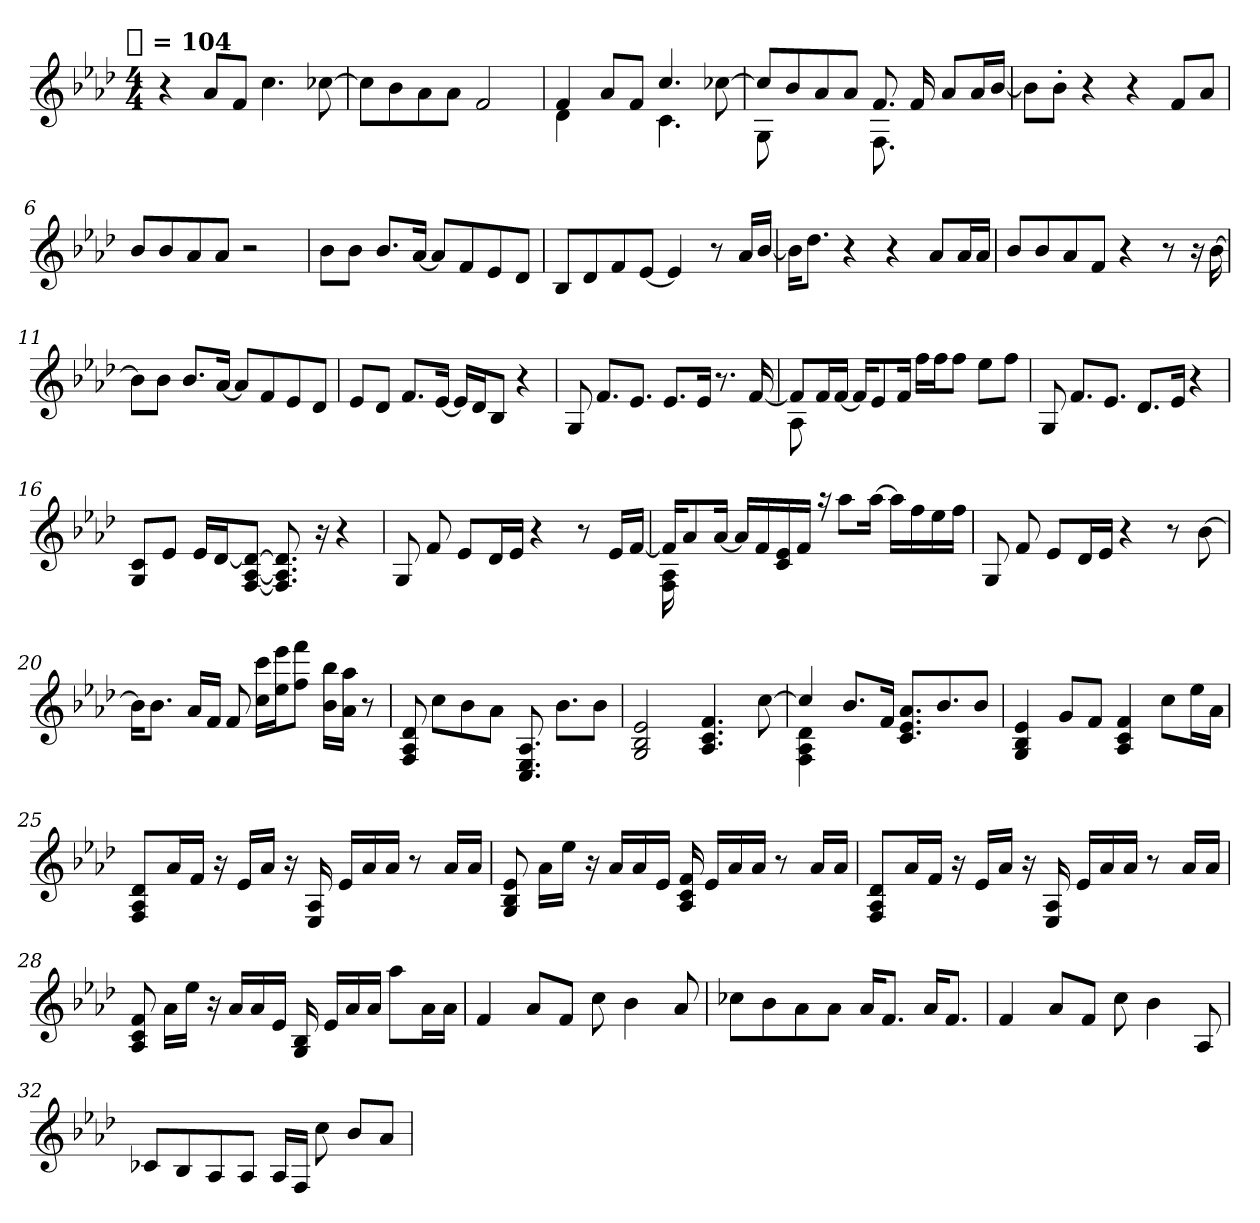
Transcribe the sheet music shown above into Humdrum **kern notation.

**kern
*part1
*staff1
*clefG2
*k[b-e-a-d-]
*A-:
!!LO:TX:omd:t=[quarter] = 104
*M4/4
*MM104
=1
4r
8a-L
8fJ
4.cc
[8cc-X
=2
8cc-L]
8b-
8a-
8a-J
2f
=3
*^
4f	4d-
8a-L	4ryy
8fJ	.
4.cc	4.c
[8cc-X	8ryy
=4	=4
8cc-L]	8G
8b-	4.ryy
8a-	.
8a-J	.
8.f	8.F
16f	4ryy
8a-L	.
16a-L	.
[16b-JJ	16ryy
*v	*v
=5
8b-L]
8b-'J
4r
4r
8fL
8a-J
=6
8b-L
8b-
8a-
8a-J
2r
=7
8b-L
8b-J
8.b-L
[16a-Jk
8a-L]
8f
8e-
8d-J
=8
8B-L
8d-
8f
[8e-J
4e-]
8r
16a-LL
[16b-JJ
=9
16b-KL]
8.dd-J
4r
4r
8a-L
16a-L
16a-JJ
=10
8b-L
8b-
8a-
8fJ
4r
8r
16r
[16b-
=11
8b-L]
8b-J
8.b-L
[16a-Jk
8a-L]
8f
8e-
8d-J
=12
8e-L
8d-J
8.fL
[16e-Jk
16e-LL]
16d-J
8B-J
4r
=13
8G
8.fL
8.e-J
8.e-L
16e-Jk
8.r
[16f
=14
*^
8fL]	8A-
16fL	2..ryy
[16fJJ	.
16fKL]	.
8e-	.
16fJk	.
16ffLL	.
16ffJ	.
8ffJ	.
8ee-L	.
8ffJ	.
*v	*v
=15
8G
8.fL
8.e-J
8.d-L
16e-Jk
4r
=16
8G 8cL
8e-J
16e-LL
[16d-J
[8F [8A- 8d-_J
8.F] 8.A-] 8.d-]
16r
4r
=17
8G
8f
8e-L
16d-L
16e-JJ
4r
8r
16e-LL
[16fJJ
=18
*^
16fKL]	16F 16A-
8a-	2...ryy
[16a-Jk	.
16a-LL]	.
16f	.
16c 16e-	.
16fJJ	.
16raa	.
8aa-L	.
[16aa-Jk	.
16aa-LL]	.
16ff	.
16ee-	.
16ffJJ	.
*v	*v
=19
8G
8f
8e-L
16d-L
16e-JJ
4r
8r
[8b-
=20
16b-KL]
8.b-J
16a-LL
16fJJ
8f
16cc 16cccLL
16ee- 16eee-J
8ff 8fffJ
16b- 16bb-LL
16a- 16aa-JJ
8r
=21
8F 8A- 8d-
8ccL
8b-
8a-J
8.C 8.E- 8.A-
8.b-L
8b-J
=22
2G 2B- 2e-
4.A- 4.c 4.f
[8cc
=23
*^
4cc]	4F 4A- 4d-
8.b-L	2.ryy
16fJk	.
8.c 8.e- 8.a-L	.
8.b-	.
8b-J	.
*v	*v
=24
4G 4B- 4e-
8gL
8fJ
4A- 4c 4f
8ccL
16ee-L
16a-JJ
=25
8F 8A- 8d-L
16a-L
16fJJ
16r
16e-LL
16a-JJ
16r
16E- 16A-
16e-LL
16a-
16a-JJ
8r
16a-LL
16a-JJ
=26
8G 8B- 8e-
16a-LL
16ee-JJ
16r
16a-LL
16a-
16e-JJ
16A- 16c 16f
16e-LL
16a-
16a-JJ
8r
16a-LL
16a-JJ
=27
8F 8A- 8d-L
16a-L
16fJJ
16r
16e-LL
16a-JJ
16r
16E- 16A-
16e-LL
16a-
16a-JJ
8r
16a-LL
16a-JJ
=28
8A- 8c 8f
16a-LL
16ee-JJ
16r
16a-LL
16a-
16e-JJ
16G 16B-
16e-LL
16a-
16a-JJ
8aa-L
16a-L
16a-JJ
=29
4f
8a-L
8fJ
8cc
4b-
8a-
=30
8cc-XL
8b-
8a-
8a-J
16a-KL
8.fJ
16a-KL
8.fJ
=31
4f
8a-L
8fJ
8cc
4b-
8A-
=32
8c-XL
8B-
8A-
8A-J
16A-LL
16FJJ
8cc
8b-L
8a-J
=
*-
